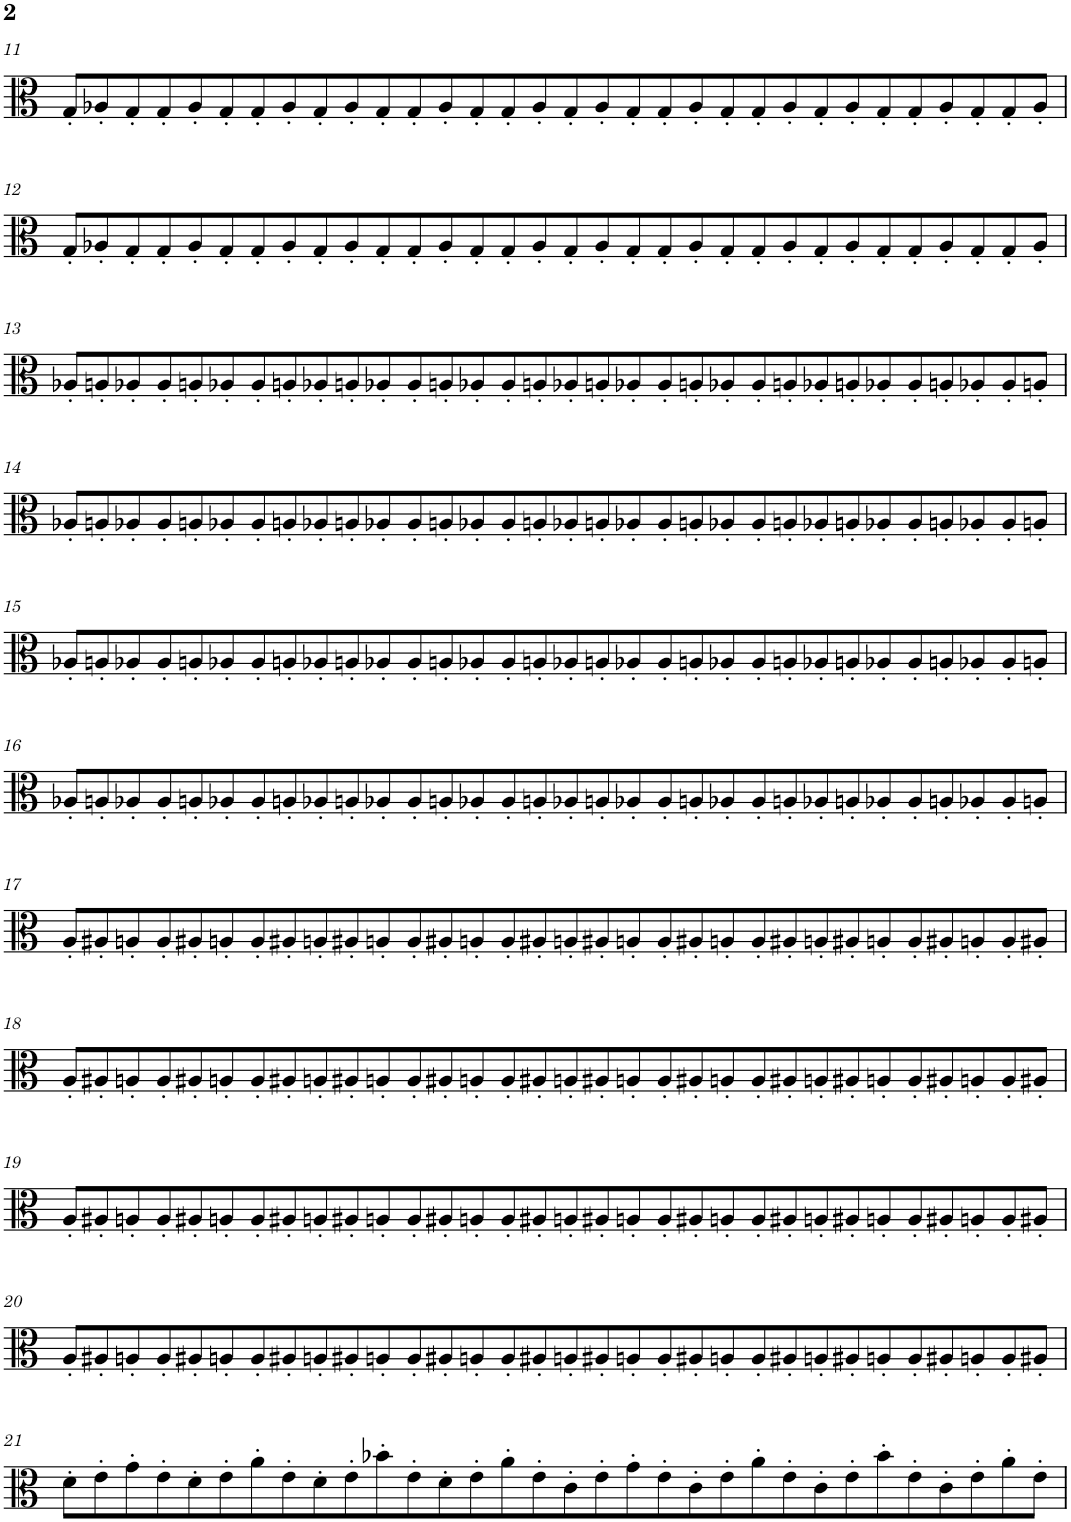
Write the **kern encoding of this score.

**kern
*part1
*staff1
*I"Viola
*I'Vla.
!!LO:PB:g=z
*clefC3
*k[]
*M16/4
=11
8G'/L
8A-X'/
8G'/
8G'/
8A-'/
8G'/
8G'/
8A-'/
8G'/
8A-'/
8G'/
8G'/
8A-'/
8G'/
8G'/
8A-'/
8G'/
8A-'/
8G'/
8G'/
8A-'/
8G'/
8G'/
8A-'/
8G'/
8A-'/
8G'/
8G'/
8A-'/
8G'/
8G'/
8A-'/J
!!LO:LB:g=z
=12
8G'/L
8A-X'/
8G'/
8G'/
8A-'/
8G'/
8G'/
8A-'/
8G'/
8A-'/
8G'/
8G'/
8A-'/
8G'/
8G'/
8A-'/
8G'/
8A-'/
8G'/
8G'/
8A-'/
8G'/
8G'/
8A-'/
8G'/
8A-'/
8G'/
8G'/
8A-'/
8G'/
8G'/
8A-'/J
!!LO:LB:g=z
=13
8A-X'/L
8An'/
8A-X'/
8A-'/
8An'/
8A-X'/
8A-'/
8An'/
8A-X'/
8An'/
8A-X'/
8A-'/
8An'/
8A-X'/
8A-'/
8An'/
8A-X'/
8An'/
8A-X'/
8A-'/
8An'/
8A-X'/
8A-'/
8An'/
8A-X'/
8An'/
8A-X'/
8A-'/
8An'/
8A-X'/
8A-'/
8An'/J
!!LO:LB:g=z
=14
8A-X'/L
8An'/
8A-X'/
8A-'/
8An'/
8A-X'/
8A-'/
8An'/
8A-X'/
8An'/
8A-X'/
8A-'/
8An'/
8A-X'/
8A-'/
8An'/
8A-X'/
8An'/
8A-X'/
8A-'/
8An'/
8A-X'/
8A-'/
8An'/
8A-X'/
8An'/
8A-X'/
8A-'/
8An'/
8A-X'/
8A-'/
8An'/J
!!LO:LB:g=z
=15
8A-X'/L
8An'/
8A-X'/
8A-'/
8An'/
8A-X'/
8A-'/
8An'/
8A-X'/
8An'/
8A-X'/
8A-'/
8An'/
8A-X'/
8A-'/
8An'/
8A-X'/
8An'/
8A-X'/
8A-'/
8An'/
8A-X'/
8A-'/
8An'/
8A-X'/
8An'/
8A-X'/
8A-'/
8An'/
8A-X'/
8A-'/
8An'/J
!!LO:LB:g=z
=16
8A-X'/L
8An'/
8A-X'/
8A-'/
8An'/
8A-X'/
8A-'/
8An'/
8A-X'/
8An'/
8A-X'/
8A-'/
8An'/
8A-X'/
8A-'/
8An'/
8A-X'/
8An'/
8A-X'/
8A-'/
8An'/
8A-X'/
8A-'/
8An'/
8A-X'/
8An'/
8A-X'/
8A-'/
8An'/
8A-X'/
8A-'/
8An'/J
!!LO:LB:g=z
=17
8A'/L
8A#X'/
8An'/
8A'/
8A#X'/
8An'/
8A'/
8A#X'/
8An'/
8A#X'/
8An'/
8A'/
8A#X'/
8An'/
8A'/
8A#X'/
8An'/
8A#X'/
8An'/
8A'/
8A#X'/
8An'/
8A'/
8A#X'/
8An'/
8A#X'/
8An'/
8A'/
8A#X'/
8An'/
8A'/
8A#X'/J
!!LO:LB:g=z
=18
8A'/L
8A#X'/
8An'/
8A'/
8A#X'/
8An'/
8A'/
8A#X'/
8An'/
8A#X'/
8An'/
8A'/
8A#X'/
8An'/
8A'/
8A#X'/
8An'/
8A#X'/
8An'/
8A'/
8A#X'/
8An'/
8A'/
8A#X'/
8An'/
8A#X'/
8An'/
8A'/
8A#X'/
8An'/
8A'/
8A#X'/J
!!LO:LB:g=z
=19
8A'/L
8A#X'/
8An'/
8A'/
8A#X'/
8An'/
8A'/
8A#X'/
8An'/
8A#X'/
8An'/
8A'/
8A#X'/
8An'/
8A'/
8A#X'/
8An'/
8A#X'/
8An'/
8A'/
8A#X'/
8An'/
8A'/
8A#X'/
8An'/
8A#X'/
8An'/
8A'/
8A#X'/
8An'/
8A'/
8A#X'/J
!!LO:LB:g=z
=20
8A'/L
8A#X'/
8An'/
8A'/
8A#X'/
8An'/
8A'/
8A#X'/
8An'/
8A#X'/
8An'/
8A'/
8A#X'/
8An'/
8A'/
8A#X'/
8An'/
8A#X'/
8An'/
8A'/
8A#X'/
8An'/
8A'/
8A#X'/
8An'/
8A#X'/
8An'/
8A'/
8A#X'/
8An'/
8A'/
8A#X'/J
!!LO:LB:g=z
=21
8d'\L
8e'\
8g'\
8e'\
8d'\
8e'\
8a'\
8e'\
8d'\
8e'\
8b-X'\
8e'\
8d'\
8e'\
8a'\
8e'\
8c'\
8e'\
8g'\
8e'\
8c'\
8e'\
8a'\
8e'\
8c'\
8e'\
8b-'\
8e'\
8c'\
8e'\
8a'\
8e'\J
=
*-
